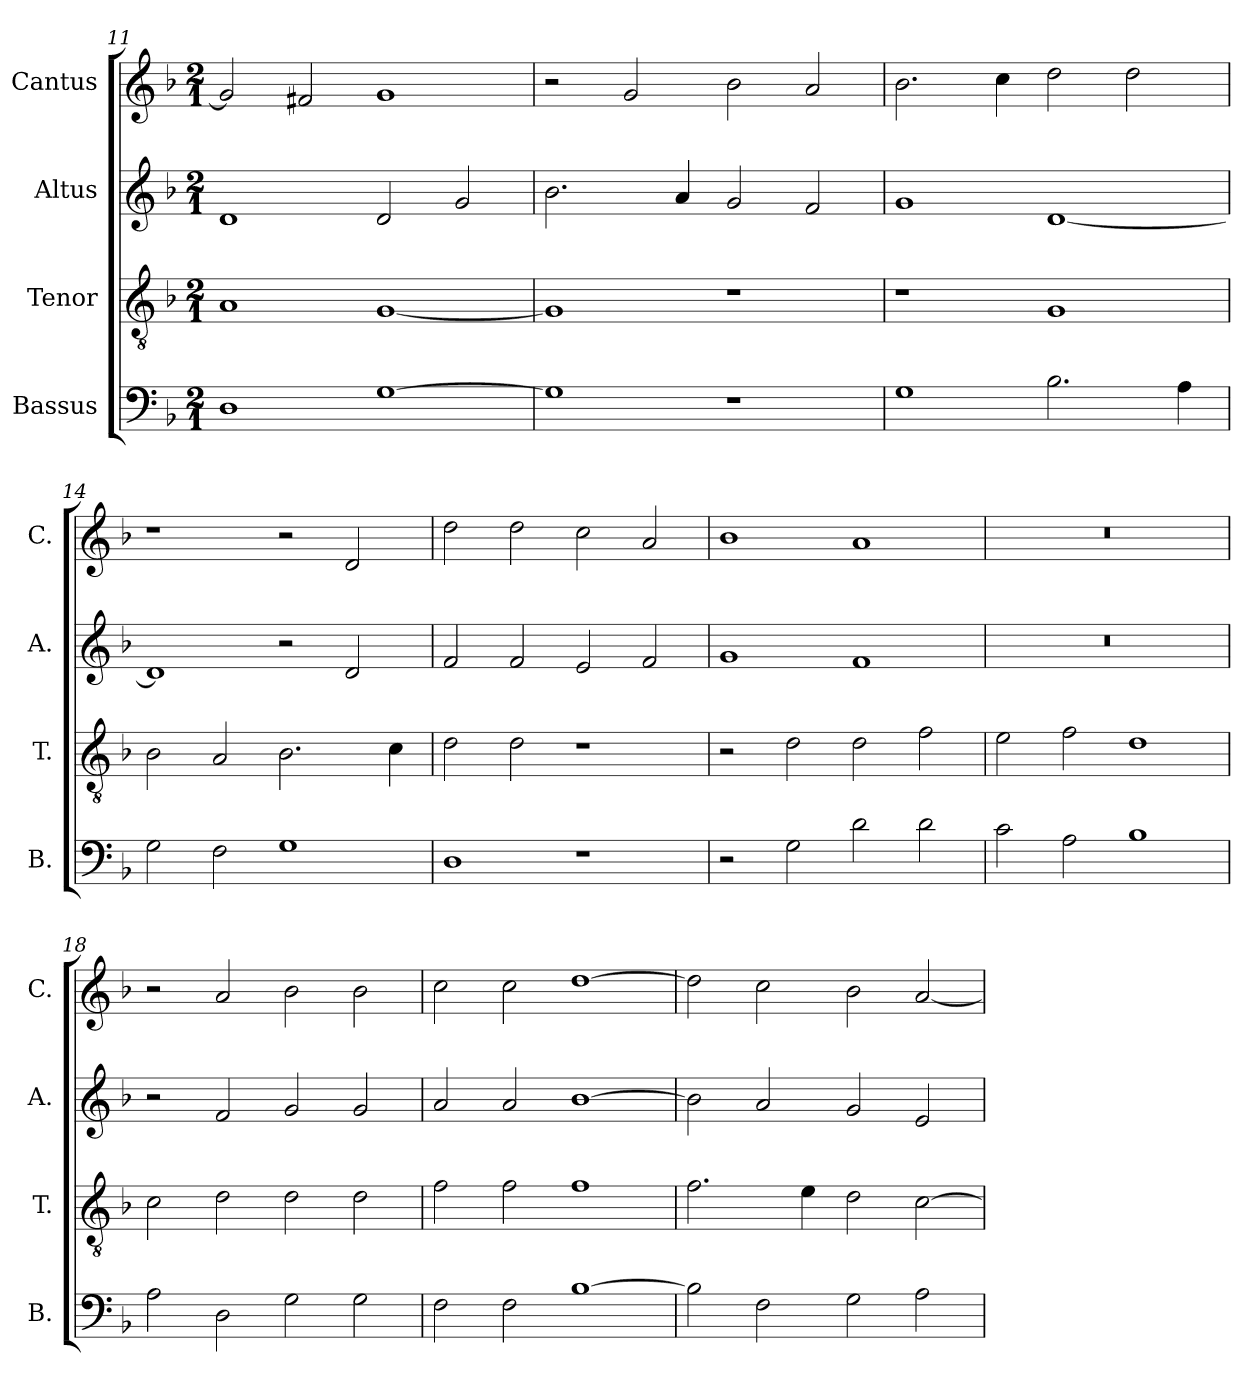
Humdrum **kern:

**kern	**kern	**kern	**kern
*part4	*part3	*part2	*part1
*staff4	*staff3	*staff2	*staff1
*I"Bassus	*I"Tenor	*I"Altus	*I"Cantus
*I'B.	*I'T.	*I'A.	*I'C.
*clefF4	*clefGv2	*clefG2	*clefG2
*k[b-]	*k[b-]	*k[b-]	*k[b-]
*M2/1	*M2/1	*M2/1	*M2/1
=11	=11	=11	=11
1D	1A	1d	2g/]
.	.	.	2f#X/
[1G	[1G	2d/	1g
.	.	2g/	.
=12	=12	=12	=12
1G]	1G]	2.b-\	2r
.	.	.	2g/
.	.	4a/	.
1r	1r	2g/	2b-\
.	.	2f/	2a/
!!LO:LB:g=z
=13	=13	=13	=13
1G	1r	1g	2.b-\
.	.	.	4cc\
2.B-\	1G	[1d	2dd\
.	.	.	2dd\
4A\	.	.	.
=14	=14	=14	=14
2G\	2B-\	1d]	1r
2F\	2A/	.	.
1G	2.B-\	2r	2r
.	.	2d/	2d/
.	4c\	.	.
=15	=15	=15	=15
1D	2d\	2f/	2dd\
.	2d\	2f/	2dd\
1r	1r	2e/	2cc\
.	.	2f/	2a/
=16	=16	=16	=16
2r	2r	1g	1b-
2G\	2d\	.	.
2d\	2d\	1f	1a
2d\	2f\	.	.
=17	=17	=17	=17
2c\	2e\	0r	0r
2A\	2f\	.	.
1B-	1d	.	.
=18	=18	=18	=18
2A\	2c\	2r	2r
2D\	2d\	2f/	2a/
2G\	2d\	2g/	2b-\
2G\	2d\	2g/	2b-\
=19	=19	=19	=19
2F\	2f\	2a/	2cc\
2F\	2f\	2a/	2cc\
[1B-	1f	[1b-	[1dd
!!LO:PB:g=z
=20	=20	=20	=20
2B-\]	2.f\	2b-\]	2dd\]
2F\	.	2a/	2cc\
.	4e\	.	.
2G\	2d\	2g/	2b-\
2A\	[2c\	2e/	[2a/
=	=	=	=
*-	*-	*-	*-
